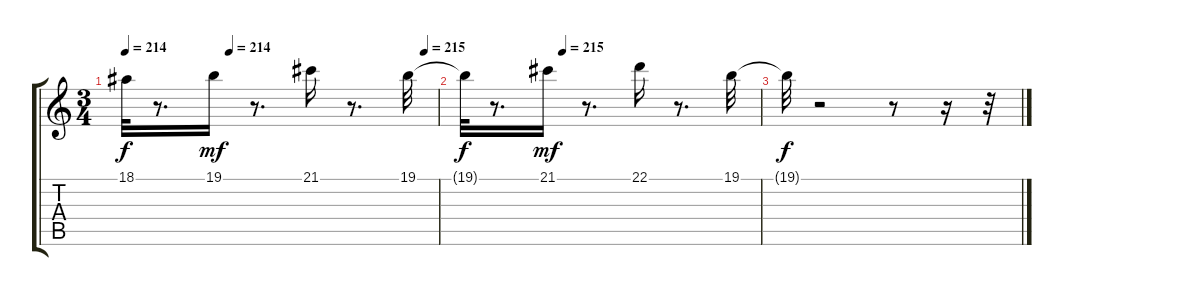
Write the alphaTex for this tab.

\track "" {instrument dulcimer}
\staff {score tabs}
\tuning (E4 B3 G3 D3 A2 E2) {hide}
\ts (3 4)
\tempo 214
\tempo (214 0.3333333333333333)
\tempo (215 0.9583333333333334)
\clef g2
\ks c
18.1{t}.32{dy f} r.8{d} 19.1.16{dy mf} r.8{d} 21.1.16 r.8{d} 19.1.32 |
\tempo (215 0.3333333333333333)
19.1{t}.32{dy f} r.8{d} 21.1.16{dy mf} r.8{d} 22.1.16 r.8{d} 19.1.32 |
19.1{t}.32{dy f} r.2 r.8 r.16 r.32
